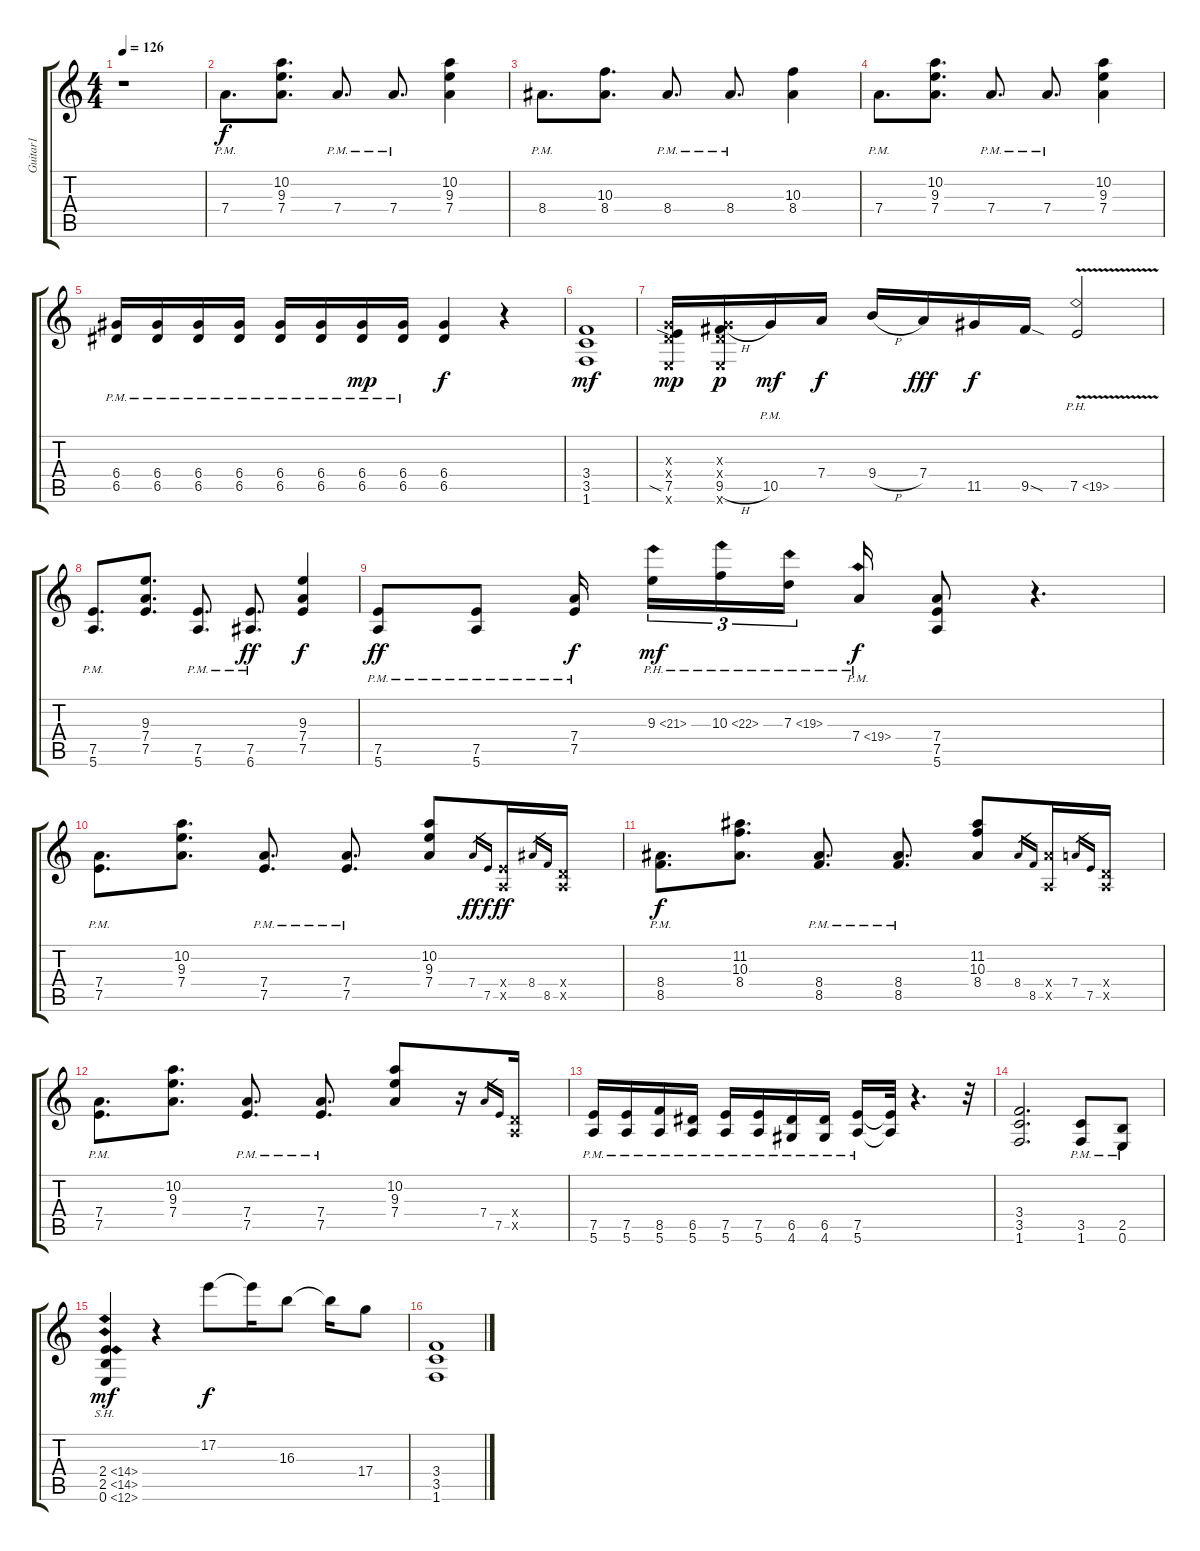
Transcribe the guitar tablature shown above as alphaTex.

\track ("Guitar1" "Guitar1") {instrument distortionguitar}
\staff {score tabs}
\tuning (E4 B3 G3 D3 A2 E2) {hide}
\ts (4 4)
\tempo 126
\clef g2
\ks c
r.1{dy f} |
7.4{pm}.8{d balance 14 instrument distortionguitar} (10.2 9.3 7.4).8{d} 7.4{pm}.8{d} 7.4{pm}.8{d} (10.2 9.3 7.4).4 |
8.4{pm}.8{d} (10.3 8.4).8{d} 8.4{pm}.8{d} 8.4{pm}.8{d} (10.3 8.4).4 |
7.4{pm}.8{d} (10.2 9.3 7.4).8{d} 7.4{pm}.8{d} 7.4{pm}.8{d} (10.2 9.3 7.4).4 |
(6.4{pm} 6.5).16 (6.4{pm} 6.5).16 (6.4{pm} 6.5).16 (6.4{pm} 6.5).16 (6.4{pm} 6.5).16 (6.4{pm} 6.5).16 (6.4{pm} 6.5).16{dy mp} (6.4{pm} 6.5).16 (6.4 6.5).4{dy f} r.4 |
(3.4 3.5 1.6).1{dy mf} |
(0.3{x} 0.4{x} 7.5{sia} 0.6{x}).16{dy mp} (0.3{x} 0.4{x} 9.5{h} 0.6{x}).16{dy p} 10.5{pm}.16{dy mf} 7.4.16{dy f} 9.4{h}.16 7.4.16{dy fff} 11.5.16{dy f} 9.5{sod}.16 7.5{ph 12 v}.2 |
(7.5{pm} 5.6{pm}).8{d} (9.3 7.4 7.5).8{d} (7.5{pm} 5.6{pm}).8{d} (7.5{pm} 6.6{pm}).8{d dy ff} (9.3 7.4 7.5).4{dy f} |
(7.5{pm} 5.6{pm}).8{dy ff} (7.5{pm} 5.6{pm}).8 (7.4{pm} 7.5{pm}).16{dy f beam splitsecondary} 9.3{ph 12}.16{tu (3 2) dy mf} 10.3{ph 12}.16{tu (3 2)} 7.3{ph 12}.16{tu (3 2) beam splitsecondary} 7.4{ph 12 pm}.16{dy f} (7.4 7.5 5.6).8 r.4{d} |
(7.4{pm} 7.5{pm}).8{d} (10.2 9.3 7.4).8{d} (7.4{pm} 7.5{pm}).8{d} (7.4{pm} 7.5{pm}).8{d} (10.2 9.3 7.4).8 7.4.16{gr dy ff} 7.5.16{gr dy f} (2.4{x} 0.5{x}).16{dy ff} 8.4.16{gr} 8.5.16{gr} (0.4{x} 0.5{x}).16 |
(8.4{pm} 8.5{pm}).8{d dy f} (11.2 10.3 8.4).8{d} (8.4{pm} 8.5{pm}).8{d} (8.4{pm} 8.5{pm}).8{d} (11.2 10.3 8.4).8 8.4.16{gr} 8.5.16{gr} (8.4{x} 0.5{x}).16 7.4.16{gr} 7.5.16{gr} (0.4{x} 0.5{x}).16 |
(7.4{pm} 7.5{pm}).8{d} (10.2 9.3 7.4).8{d} (7.4{pm} 7.5{pm}).8{d} (7.4{pm} 7.5{pm}).8{d} (10.2 9.3 7.4).8 r.16 7.4.16{gr} 7.5.16{gr} (0.4{x} 0.5{x}).16 |
(7.5{pm} 5.6{pm}).16 (7.5{pm} 5.6{pm}).16 (8.5{pm} 5.6{pm}).16 (6.5{pm} 5.6{pm}).16 (7.5{pm} 5.6{pm}).16 (7.5{pm} 5.6{pm}).16 (6.5{pm} 4.6{pm}).16 (6.5{pm} 4.6{pm}).16 (7.5{pm} 5.6{pm}).16 (7.5{t} 5.6{t}).32 r.4{d} r.32 |
(3.4 3.5 1.6).2{d} (3.5{pm} 1.6{pm}).8 (2.5{pm} 0.6{pm}).8 |
(2.4{sh 12} 2.5{sh 12} 0.6{sh 12}).4{dy mf} r.4 17.2.8{dy f} 17.2{t}.16 16.3.8 16.3{t}.16 17.4.8 |
(3.4 3.5 1.6).1
